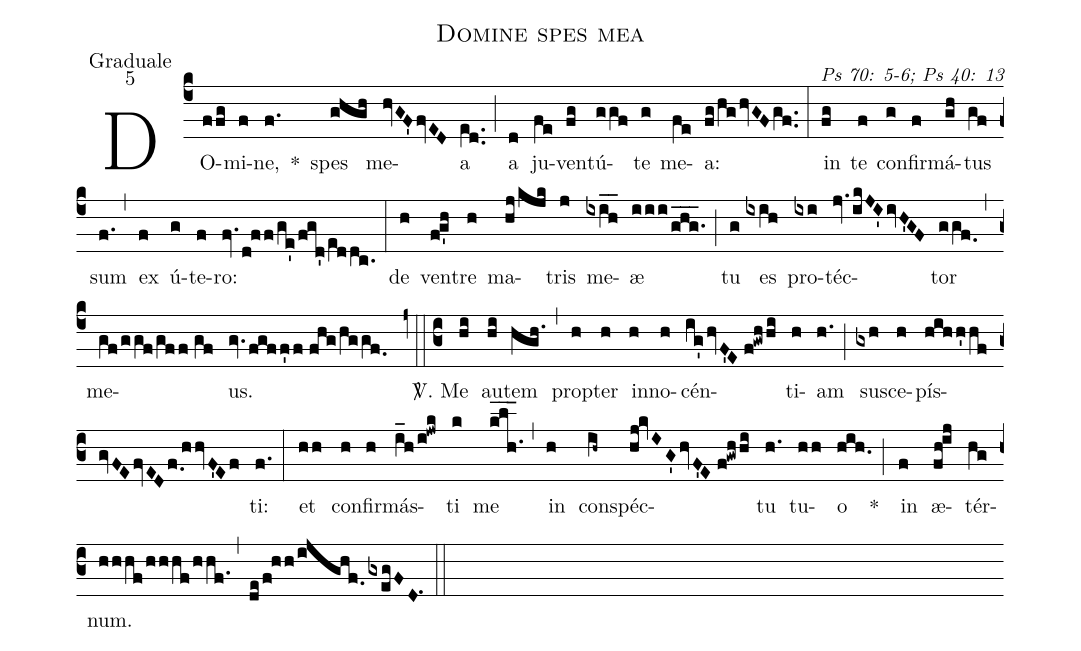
name: Domine spes mea;
office-part: Graduale;
mode: 5;
commentary: Ps 70: 5-6; Ps 40: 13;
%%
(c4) DO(ffg)mi(f)ne,(f.) *() spes(ghgh) me(hvGF'fvED)a(e[ll:1]d..) (;) a(d) ju(fe)ven(fg)tú(ggf)te(g) me(fe)a:(fg/hghvGFgf..) (:)
in(fg) te(f) con(g)fir(f)má(gh)tus(gf) sum(f.) (,) ex(f) ú(g)te(f)ro:(fv.d!ff/ge'/fgd'/e[ll:1]ddc.) (:)
de(h) ven(fg'h)tre(h) ma(hj/kjk)tris(j) me(ixi_h_)æ(iii/ghg.___) (;) tu(g) es(ixih) pro(ixi)téc(jv.ikJI'ivH'GF)tor(ggf.0) (,) me(gf/ggf/gff//gf)us.(gv.fgff'f//fhg/hggf.0) (z0::c3)
<sp>V/</sp>. Me(hi) au(hi)tem(hgh.) (,) prop(h)ter(h) in(h)no(h)cén(ig'hvF'E//f!gwhhi)ti(h)am(h.) (;) su(gxh)sce(h)pís(hihh'hf//gvFEfvEDf.0/[-0.5]hhvF'Ef)ti:(f.) (:)
et(hh) con(h)fir(h)más(i_h/i!jwk)ti(k) me(klh.1___) (,) in(h) con(ih~)spéc(hj!kvIG'hvF'E//f!gwhhi)tu(h.) tu(hh)o(hih.) *(;)
in(f) æ(fh!ij)tér(hg)num.(hhhf/hhhf/hhf.) (,) (de/f!hh/ijghf.0gxegFD.1) (::)
